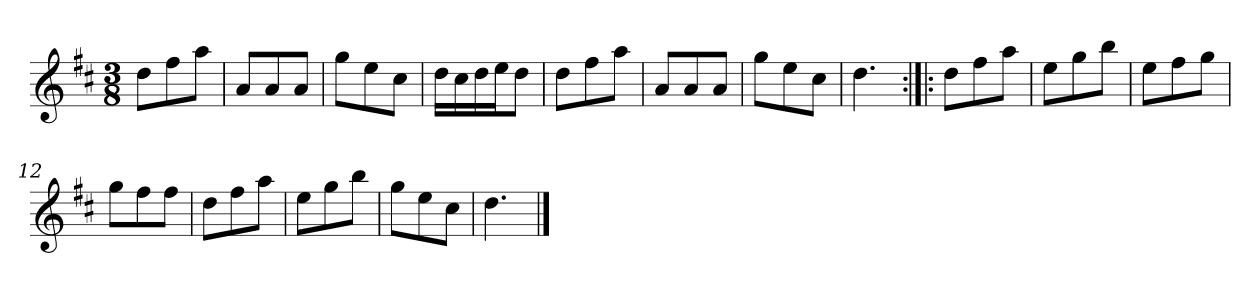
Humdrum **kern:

**kern
*part1
*staff1
*clefG2
*k[f#c#]
*D:
*M3/8
*MM104
=1
8dd\L
8ff#\
8aa\J
=2
8a/L
8a/
8a/J
=3
8gg\L
8ee\
8cc#\J
=4
16dd\LL
16cc#\
16dd\
16ee\J
8dd\J
=5
8dd\L
8ff#\
8aa\J
=6
8a/L
8a/
8a/J
=7
8gg\L
8ee\
8cc#\J
=8
4.dd
=9:|!|:
8dd\L
8ff#\
8aa\J
=10
8ee\L
8gg\
8bb\J
=11
8ee\L
8ff#\
8gg\J
=12
8gg\L
8ff#\
8ff#\J
=13
8dd\L
8ff#\
8aa\J
=14
8ee\L
8gg\
8bb\J
=15
8gg\L
8ee\
8cc#\J
=16
4.dd
==
*-
